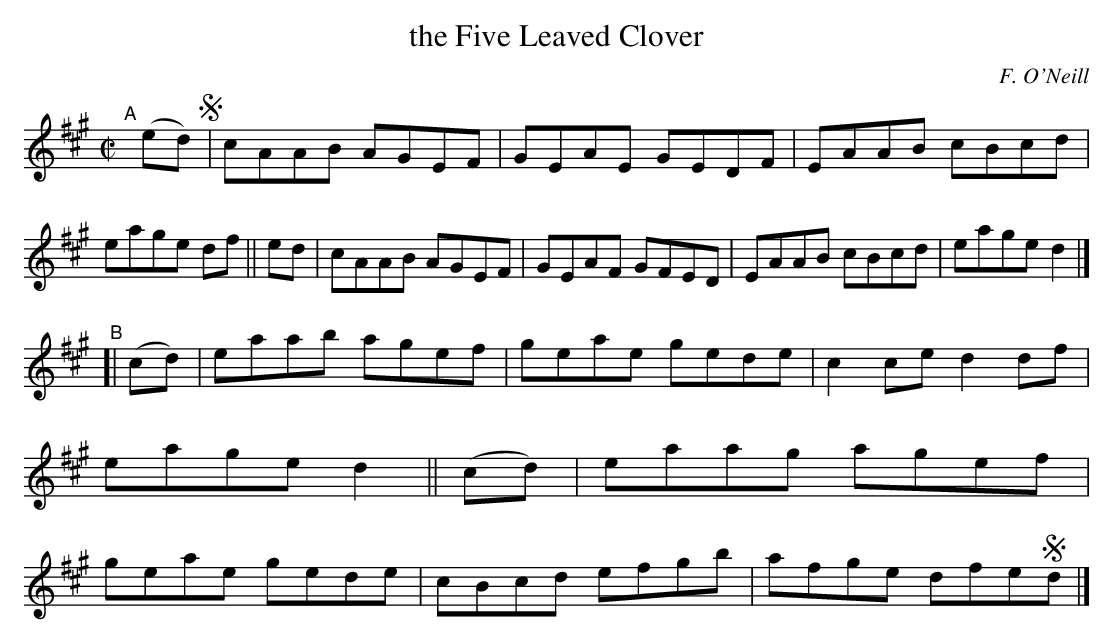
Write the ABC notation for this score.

X:1
T: the Five Leaved Clover
O: F. O'Neill
M: C|
L: 1/8
K: A
"^A"[|] (ed) !segno!|\
cAAB AGEF | GEAE GEDF | EAAB cBcd | eage df || ed |\
cAAB AGEF | GEAF GFED | EAAB cBcd | eage d2 |]
"^B"[| (cd) |\
eaab agef | geae gede | c2ce d2df | eage d2 || (cd) |\
eaag agef | geae gede | cBcd efgb | afge dfe!segno!d |]
